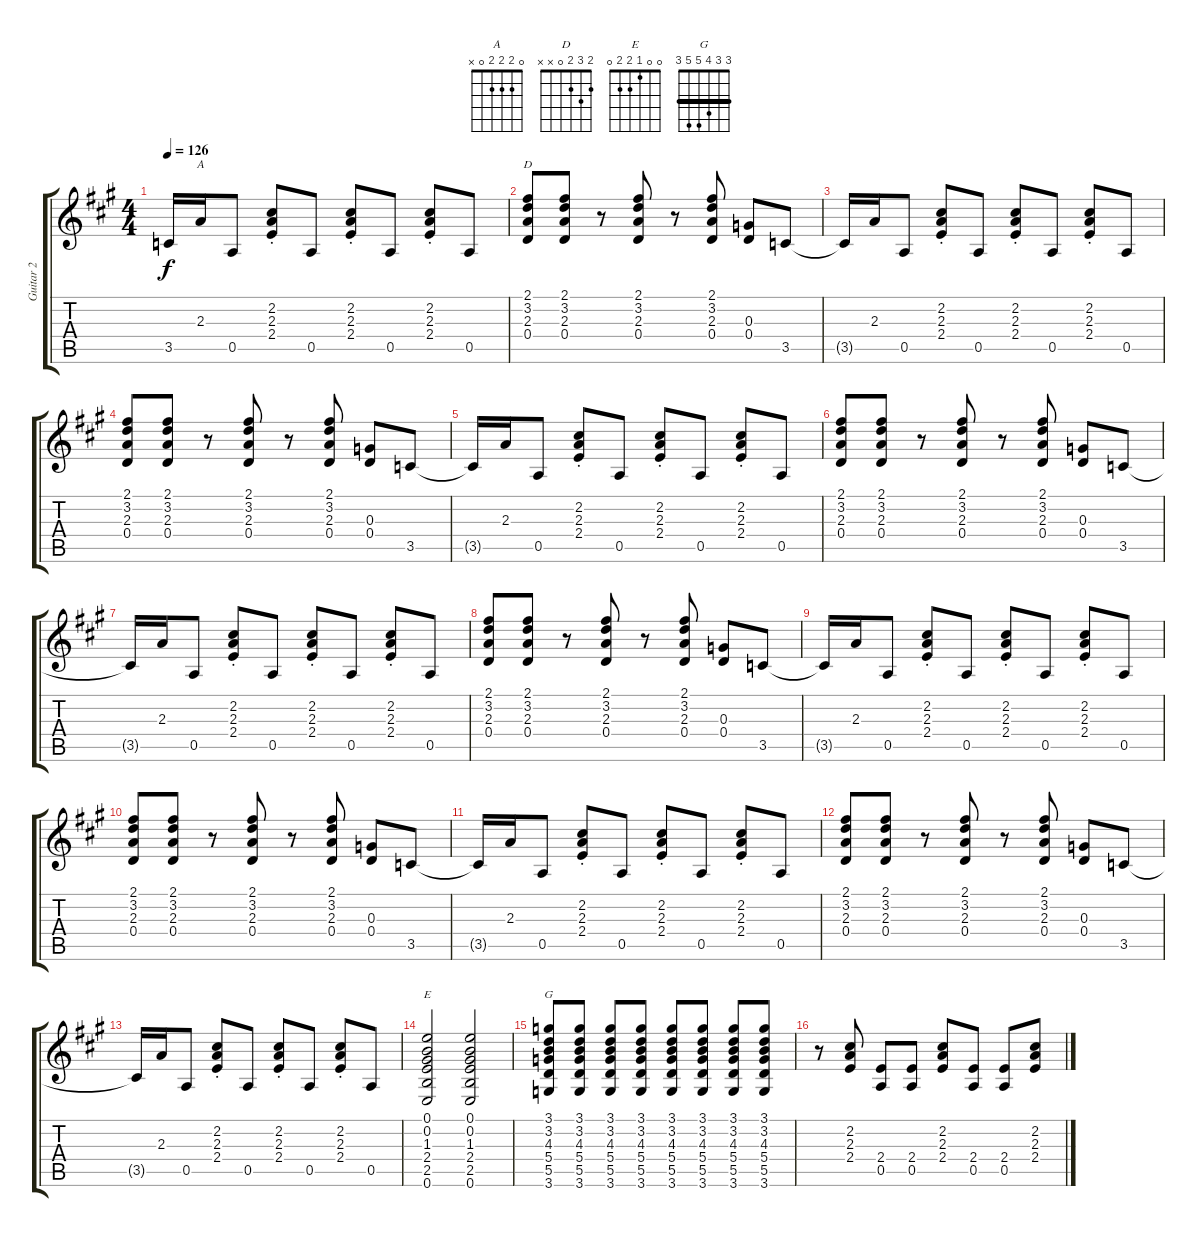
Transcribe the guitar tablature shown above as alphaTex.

\track ("Guitar 2" "Guitar 2") {instrument distortionguitar}
\staff {score tabs}
\tuning (E4 B3 G3 D3 A2 E2) {hide}
\chord ("A" 0 2 2 2 0 x)
\chord ("D" 2 3 2 0 x x)
\chord ("E" 0 0 1 2 2 0)
\chord ("G" 3 3 4 5 5 3) {barre 3}
\ts (4 4)
\tempo 126
\clef g2
\ks a
3.5{t}.16{dy f} 2.3.16{ch "A"} 0.5.8 (2.2{st} 2.3{st} 2.4{st}).8 0.5.8 (2.2{st} 2.3{st} 2.4{st}).8 0.5.8 (2.2{st} 2.3{st} 2.4{st}).8 0.5.8 |
(2.1 3.2 2.3 0.4).8{ch "D"} (2.1 3.2 2.3 0.4).8 r.8 (2.1 3.2 2.3 0.4).8 r.8 (2.1 3.2 2.3 0.4).8 (0.3 0.4).8 3.5.8 |
3.5{t}.16 2.3.16 0.5.8 (2.2{st} 2.3{st} 2.4{st}).8 0.5.8 (2.2{st} 2.3{st} 2.4{st}).8 0.5.8 (2.2{st} 2.3{st} 2.4{st}).8 0.5.8 |
(2.1 3.2 2.3 0.4).8 (2.1 3.2 2.3 0.4).8 r.8 (2.1 3.2 2.3 0.4).8 r.8 (2.1 3.2 2.3 0.4).8 (0.3 0.4).8 3.5.8 |
3.5{t}.16 2.3.16 0.5.8 (2.2{st} 2.3{st} 2.4{st}).8 0.5.8 (2.2{st} 2.3{st} 2.4{st}).8 0.5.8 (2.2{st} 2.3{st} 2.4{st}).8 0.5.8 |
(2.1 3.2 2.3 0.4).8 (2.1 3.2 2.3 0.4).8 r.8 (2.1 3.2 2.3 0.4).8 r.8 (2.1 3.2 2.3 0.4).8 (0.3 0.4).8 3.5.8 |
3.5{t}.16 2.3.16 0.5.8 (2.2{st} 2.3{st} 2.4{st}).8 0.5.8 (2.2{st} 2.3{st} 2.4{st}).8 0.5.8 (2.2{st} 2.3{st} 2.4{st}).8 0.5.8 |
(2.1 3.2 2.3 0.4).8 (2.1 3.2 2.3 0.4).8 r.8 (2.1 3.2 2.3 0.4).8 r.8 (2.1 3.2 2.3 0.4).8 (0.3 0.4).8 3.5.8 |
3.5{t}.16 2.3.16 0.5.8 (2.2{st} 2.3{st} 2.4{st}).8 0.5.8 (2.2{st} 2.3{st} 2.4{st}).8 0.5.8 (2.2{st} 2.3{st} 2.4{st}).8 0.5.8 |
(2.1 3.2 2.3 0.4).8 (2.1 3.2 2.3 0.4).8 r.8 (2.1 3.2 2.3 0.4).8 r.8 (2.1 3.2 2.3 0.4).8 (0.3 0.4).8 3.5.8 |
3.5{t}.16 2.3.16 0.5.8 (2.2{st} 2.3{st} 2.4{st}).8 0.5.8 (2.2{st} 2.3{st} 2.4{st}).8 0.5.8 (2.2{st} 2.3{st} 2.4{st}).8 0.5.8 |
(2.1 3.2 2.3 0.4).8 (2.1 3.2 2.3 0.4).8 r.8 (2.1 3.2 2.3 0.4).8 r.8 (2.1 3.2 2.3 0.4).8 (0.3 0.4).8 3.5.8 |
3.5{t}.16 2.3.16 0.5.8 (2.2{st} 2.3{st} 2.4{st}).8 0.5.8 (2.2{st} 2.3{st} 2.4{st}).8 0.5.8 (2.2{st} 2.3{st} 2.4{st}).8 0.5.8 |
(0.1 0.2 1.3 2.4 2.5 0.6).2{ch "E"} (0.1 0.2 1.3 2.4 2.5 0.6).2 |
(3.1 3.2 4.3 5.4 5.5 3.6).8{ch "G"} (3.1 3.2 4.3 5.4 5.5 3.6).8 (3.1 3.2 4.3 5.4 5.5 3.6).8 (3.1 3.2 4.3 5.4 5.5 3.6).8 (3.1 3.2 4.3 5.4 5.5 3.6).8 (3.1 3.2 4.3 5.4 5.5 3.6).8 (3.1 3.2 4.3 5.4 5.5 3.6).8 (3.1 3.2 4.3 5.4 5.5 3.6).8 |
r.8 (2.2 2.3 2.4).8 (2.4 0.5).8 (2.4 0.5).8 (2.2 2.3 2.4).8 (2.4 0.5).8 (2.4 0.5).8 (2.2 2.3 2.4).8
